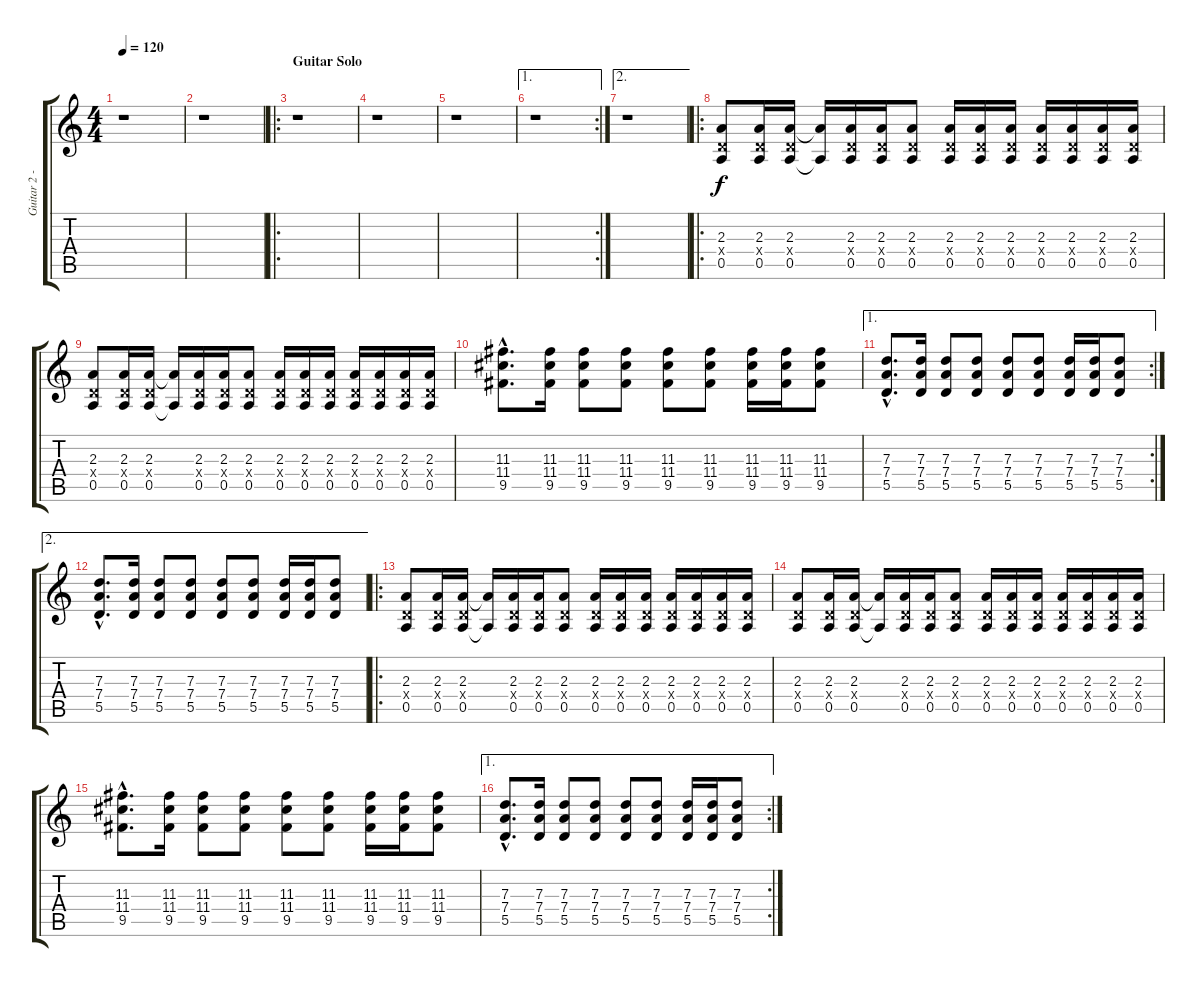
\track ("Guitar 2 - Overdrive" "Guitar 2 -") {instrument overdrivenguitar}
\staff {score tabs}
\tuning (E4 B3 G3 D3 A2 E2) {hide}
\ts (4 4)
\tempo 120
\clef g2
\ks c
r.1{dy f} |
r.1 |
\ro
\section ("" "Guitar Solo")
r.1 |
r.1 |
r.1 |
\ae 1
\rc 2
r.1 |
\ae 2
r.1 |
\ro
(2.3 0.4{x} 0.5).8 (2.3 0.4{x} 0.5).16 (2.3 0.4{x} 0.5).16 (2.3{t} 0.5{t}).16 (2.3 0.4{x} 0.5).16 (2.3 0.4{x} 0.5).16 (2.3 0.4{x} 0.5).8 (2.3 0.4{x} 0.5).16 (2.3 0.4{x} 0.5).16 (2.3 0.4{x} 0.5).16 (2.3 0.4{x} 0.5).16 (2.3 0.4{x} 0.5).16 (2.3 0.4{x} 0.5).16 (2.3 0.4{x} 0.5).16 |
(2.3 0.4{x} 0.5).8 (2.3 0.4{x} 0.5).16 (2.3 0.4{x} 0.5).16 (2.3{t} 0.5{t}).16 (2.3 0.4{x} 0.5).16 (2.3 0.4{x} 0.5).16 (2.3 0.4{x} 0.5).8 (2.3 0.4{x} 0.5).16 (2.3 0.4{x} 0.5).16 (2.3 0.4{x} 0.5).16 (2.3 0.4{x} 0.5).16 (2.3 0.4{x} 0.5).16 (2.3 0.4{x} 0.5).16 (2.3 0.4{x} 0.5).16 |
(11.3{hac} 11.4{hac} 9.5{hac}).8{d} (11.3 11.4 9.5).16 (11.3 11.4 9.5).8 (11.3 11.4 9.5).8 (11.3 11.4 9.5).8 (11.3 11.4 9.5).8 (11.3 11.4 9.5).16 (11.3 11.4 9.5).16 (11.3 11.4 9.5).8 |
\ae 1
\rc 2
(7.3{hac} 7.4{hac} 5.5{hac}).8{d} (7.3 7.4 5.5).16 (7.3 7.4 5.5).8 (7.3 7.4 5.5).8 (7.3 7.4 5.5).8 (7.3 7.4 5.5).8 (7.3 7.4 5.5).16 (7.3 7.4 5.5).16 (7.3 7.4 5.5).8 |
\ae 2
(7.3{hac} 7.4{hac} 5.5{hac}).8{d} (7.3 7.4 5.5).16 (7.3 7.4 5.5).8 (7.3 7.4 5.5).8 (7.3 7.4 5.5).8 (7.3 7.4 5.5).8 (7.3 7.4 5.5).16 (7.3 7.4 5.5).16 (7.3 7.4 5.5).8 |
\ro
(2.3 0.4{x} 0.5).8 (2.3 0.4{x} 0.5).16 (2.3 0.4{x} 0.5).16 (2.3{t} 0.5{t}).16 (2.3 0.4{x} 0.5).16 (2.3 0.4{x} 0.5).16 (2.3 0.4{x} 0.5).8 (2.3 0.4{x} 0.5).16 (2.3 0.4{x} 0.5).16 (2.3 0.4{x} 0.5).16 (2.3 0.4{x} 0.5).16 (2.3 0.4{x} 0.5).16 (2.3 0.4{x} 0.5).16 (2.3 0.4{x} 0.5).16 |
(2.3 0.4{x} 0.5).8 (2.3 0.4{x} 0.5).16 (2.3 0.4{x} 0.5).16 (2.3{t} 0.5{t}).16 (2.3 0.4{x} 0.5).16 (2.3 0.4{x} 0.5).16 (2.3 0.4{x} 0.5).8 (2.3 0.4{x} 0.5).16 (2.3 0.4{x} 0.5).16 (2.3 0.4{x} 0.5).16 (2.3 0.4{x} 0.5).16 (2.3 0.4{x} 0.5).16 (2.3 0.4{x} 0.5).16 (2.3 0.4{x} 0.5).16 |
(11.3{hac} 11.4{hac} 9.5{hac}).8{d} (11.3 11.4 9.5).16 (11.3 11.4 9.5).8 (11.3 11.4 9.5).8 (11.3 11.4 9.5).8 (11.3 11.4 9.5).8 (11.3 11.4 9.5).16 (11.3 11.4 9.5).16 (11.3 11.4 9.5).8 |
\ae 1
\rc 2
(7.3{hac} 7.4{hac} 5.5{hac}).8{d} (7.3 7.4 5.5).16 (7.3 7.4 5.5).8 (7.3 7.4 5.5).8 (7.3 7.4 5.5).8 (7.3 7.4 5.5).8 (7.3 7.4 5.5).16 (7.3 7.4 5.5).16 (7.3 7.4 5.5).8
